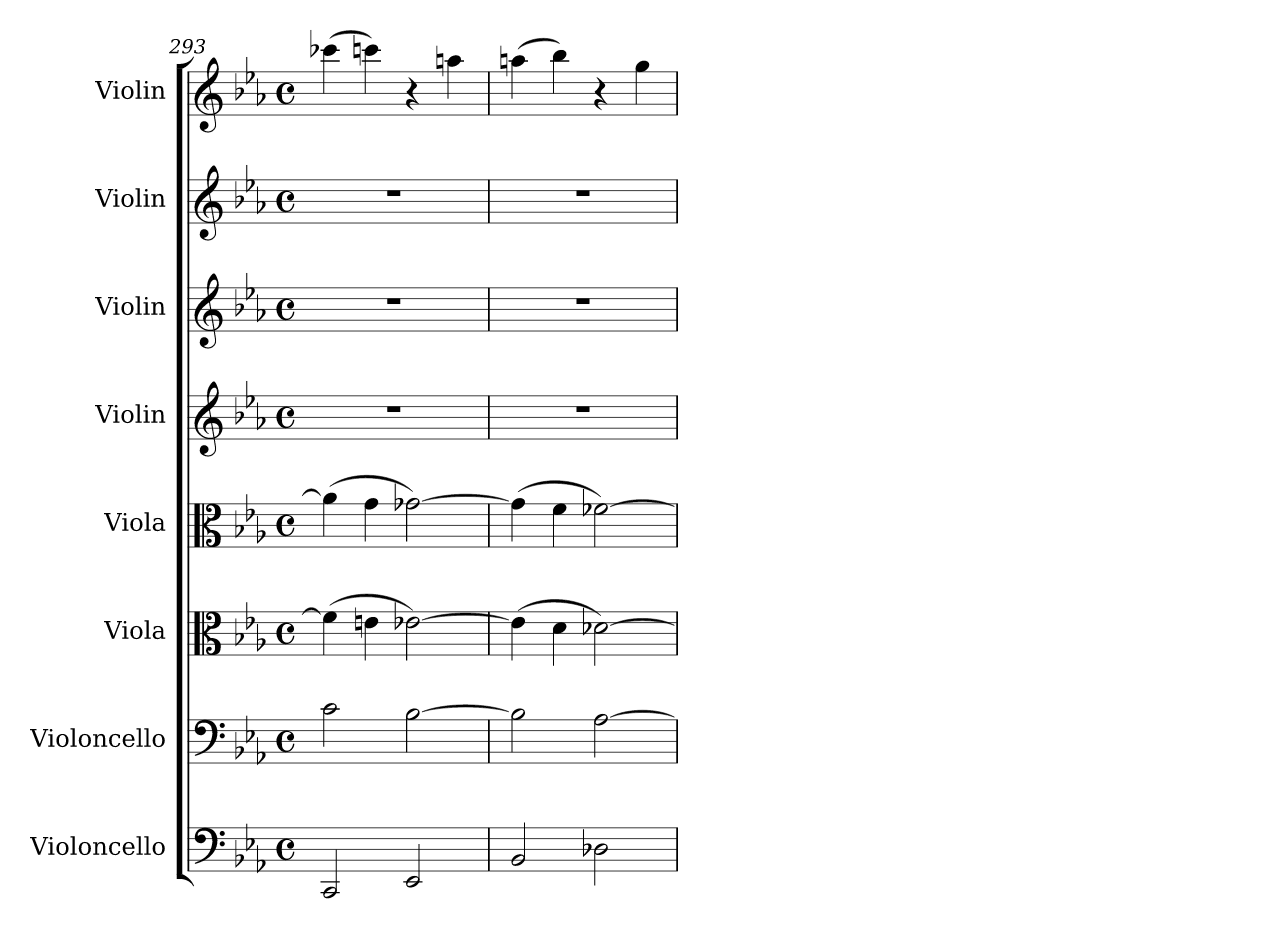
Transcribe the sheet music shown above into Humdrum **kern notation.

**kern	**kern	**kern	**kern	**kern	**kern	**kern	**kern
*part8	*part7	*part6	*part5	*part4	*part3	*part2	*part1
*staff8	*staff7	*staff6	*staff5	*staff4	*staff3	*staff2	*staff1
*I"Violoncello	*I"Violoncello	*I"Viola	*I"Viola	*I"Violin	*I"Violin	*I"Violin	*I"Violin
*I'Vc.	*I'Vc.	*I'Vla.	*I'Vla.	*I'Vln.	*I'Vln.	*I'Vln.	*I'Vln.
*clefF4	*clefF4	*clefC3	*clefC3	*clefG2	*clefG2	*clefG2	*clefG2
*k[b-e-a-]	*k[b-e-a-]	*k[b-e-a-]	*k[b-e-a-]	*k[b-e-a-]	*k[b-e-a-]	*k[b-e-a-]	*k[b-e-a-]
*M4/4	*M4/4	*M4/4	*M4/4	*M4/4	*M4/4	*M4/4	*M4/4
*met(c)	*met(c)	*met(c)	*met(c)	*met(c)	*met(c)	*met(c)	*met(c)
=293	=293	=293	=293	=293	=293	=293	=293
2CC/	2c\	(>4f\]	(>4a-\]	1r	1r	1r	(>4ccc-X\
.	.	4en\	4g\	.	.	.	4cccn\)
2EE-/	[2B-\	[2e-X\)	[2g-X\)	.	.	.	4r
.	.	.	.	.	.	.	4aan\
=294	=294	=294	=294	=294	=294	=294	=294
2BB-/	2B-\]	(>4e-\]	(>4g-\]	1r	1r	1r	(>4aan\
.	.	4d\	4f\	.	.	.	4bb-\)
2D-X\	[2A-\	[2d-X\)	[2f-X\)	.	.	.	4r
.	.	.	.	.	.	.	4gg\
=	=	=	=	=	=	=	=
*-	*-	*-	*-	*-	*-	*-	*-
